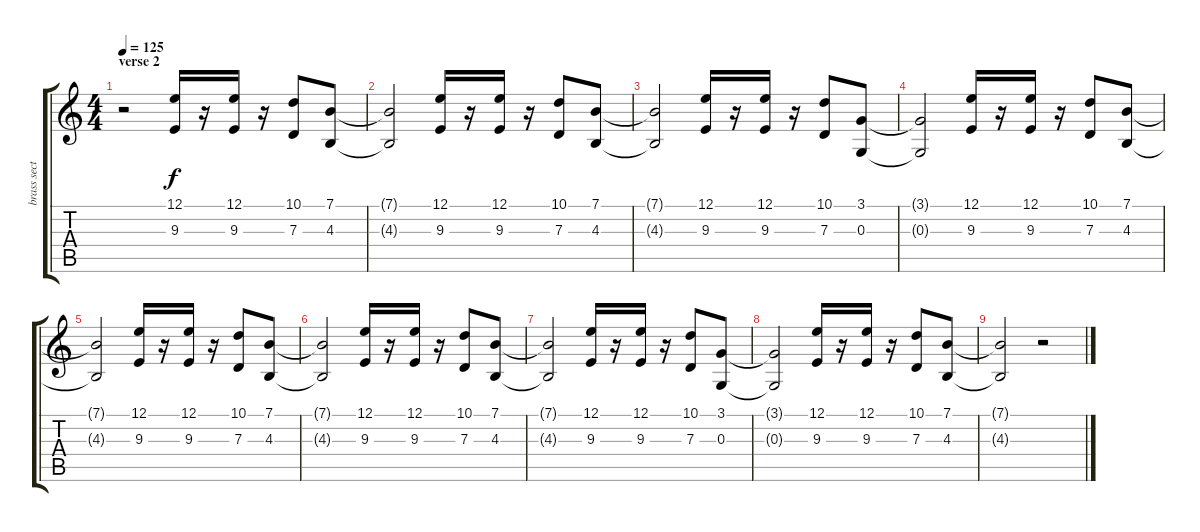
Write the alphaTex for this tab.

\track ("brass section" "brass sect") {instrument brasssection}
\staff {score tabs}
\tuning (E4 B3 G3 D3 A2 E2) {hide}
\ts (4 4)
\section ("" "verse 2")
\tempo 125
\clef g2
\ks c
r.2{dy f} (12.1 9.3).16 r.16 (12.1 9.3).16 r.16 (10.1 7.3).8 (7.1 4.3).8 |
(7.1{t} 4.3{t}).2 (12.1 9.3).16 r.16 (12.1 9.3).16 r.16 (10.1 7.3).8 (7.1 4.3).8 |
(7.1{t} 4.3{t}).2 (12.1 9.3).16 r.16 (12.1 9.3).16 r.16 (10.1 7.3).8 (3.1 0.3).8 |
(3.1{t} 0.3{t}).2 (12.1 9.3).16 r.16 (12.1 9.3).16 r.16 (10.1 7.3).8 (7.1 4.3).8 |
(7.1{t} 4.3{t}).2 (12.1 9.3).16 r.16 (12.1 9.3).16 r.16 (10.1 7.3).8 (7.1 4.3).8 |
(7.1{t} 4.3{t}).2 (12.1 9.3).16 r.16 (12.1 9.3).16 r.16 (10.1 7.3).8 (7.1 4.3).8 |
(7.1{t} 4.3{t}).2 (12.1 9.3).16 r.16 (12.1 9.3).16 r.16 (10.1 7.3).8 (3.1 0.3).8 |
(3.1{t} 0.3{t}).2 (12.1 9.3).16 r.16 (12.1 9.3).16 r.16 (10.1 7.3).8 (7.1 4.3).8 |
(7.1{t} 4.3{t}).2 r.2
